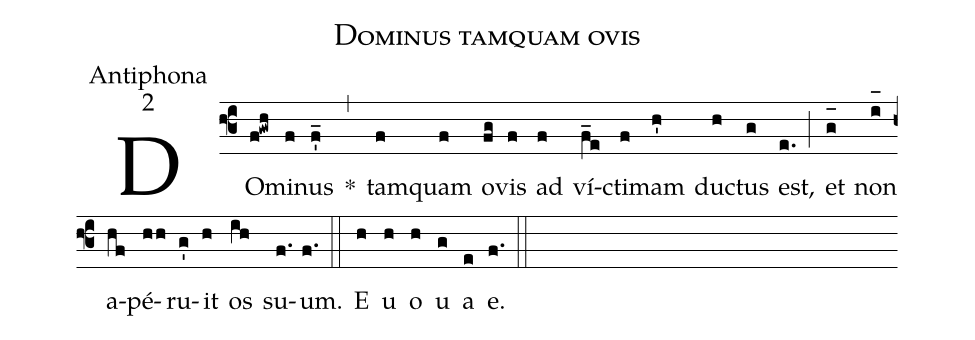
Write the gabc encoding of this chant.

name:Dominus tamquam ovis;
office-part:Antiphona;
mode:2;
%%
(f3) DO(f!gwh)mi(f)nus(f'_) *(,) tam(f)quam(f) o(fg)vis(f) ad(f) ví(f_e)cti(f)mam(h') du(h)ctus(g) est,(e.) (;) et(g_[oh:h]) non(i_[oh:h]) a(hf)pé(hh)ru(g')it(h) os(ih) su(f.)um.(f.) (::) <eu>E(h) u(h) o(h) u(g) a(e) e.</eu>(f.) (::)
